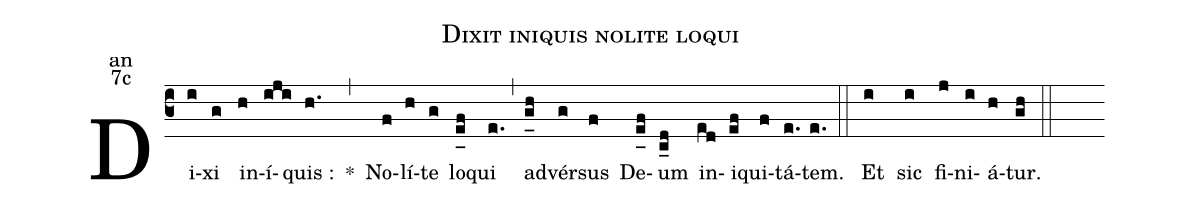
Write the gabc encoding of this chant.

name:Dixit iniquis nolite loqui;
office-part:an;
mode:7c;
%%
(c3) Di(i)xi(g) in(h)í(iji)quis :(h.) <sp>*</sp>(,)
No(f)lí(h)te(g) lo(e_[uh:l]f)qui(e.) (,)
ad(g_[uh:l]h)vér(g)sus(f) De(e_[uh:l]f)um(c_d) in(ed)i(ef)qui(f)tá(e.)tem.(e.) (::)
<eu> Et(i) sic(i) fi(j)ni(i)á(h)tur.(gh) </eu> (::)
